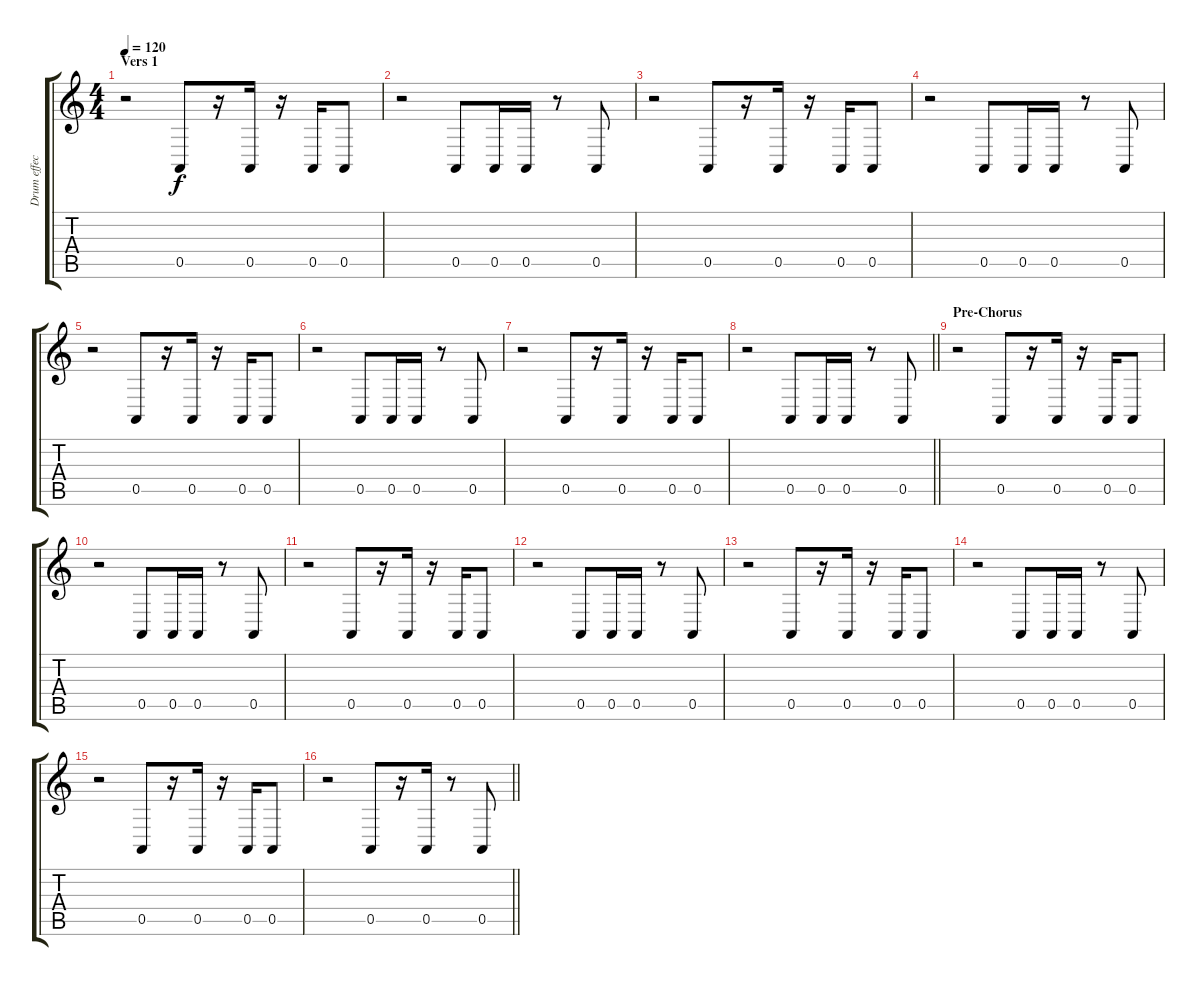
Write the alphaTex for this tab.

\track ("Drum effect" "Drum effec") {instrument melodictom}
\staff {score tabs}
\tuning (E4 B3 G3 D3 A2 E2) {hide}
\ts (4 4)
\section ("" "Vers 1")
\tempo 120
\clef g2
\ks c
r.2{dy f} 0.5.8 r.16 0.5.16 r.16 0.5.16 0.5.8 |
r.2 0.5.8 0.5.16 0.5.16 r.8 0.5.8 |
r.2 0.5.8 r.16 0.5.16 r.16 0.5.16 0.5.8 |
r.2 0.5.8 0.5.16 0.5.16 r.8 0.5.8 |
r.2 0.5.8 r.16 0.5.16 r.16 0.5.16 0.5.8 |
r.2 0.5.8 0.5.16 0.5.16 r.8 0.5.8 |
r.2 0.5.8 r.16 0.5.16 r.16 0.5.16 0.5.8 |
\barLineRight lightlight
r.2 0.5.8 0.5.16 0.5.16 r.8 0.5.8 |
\section ("" "Pre-Chorus")
r.2 0.5.8 r.16 0.5.16 r.16 0.5.16 0.5.8 |
r.2 0.5.8 0.5.16 0.5.16 r.8 0.5.8 |
r.2 0.5.8 r.16 0.5.16 r.16 0.5.16 0.5.8 |
r.2 0.5.8 0.5.16 0.5.16 r.8 0.5.8 |
r.2 0.5.8 r.16 0.5.16 r.16 0.5.16 0.5.8 |
r.2 0.5.8 0.5.16 0.5.16 r.8 0.5.8 |
r.2 0.5.8 r.16 0.5.16 r.16 0.5.16 0.5.8 |
\barLineRight lightlight
r.2 0.5.8 r.16 0.5.16 r.8 0.5.8
